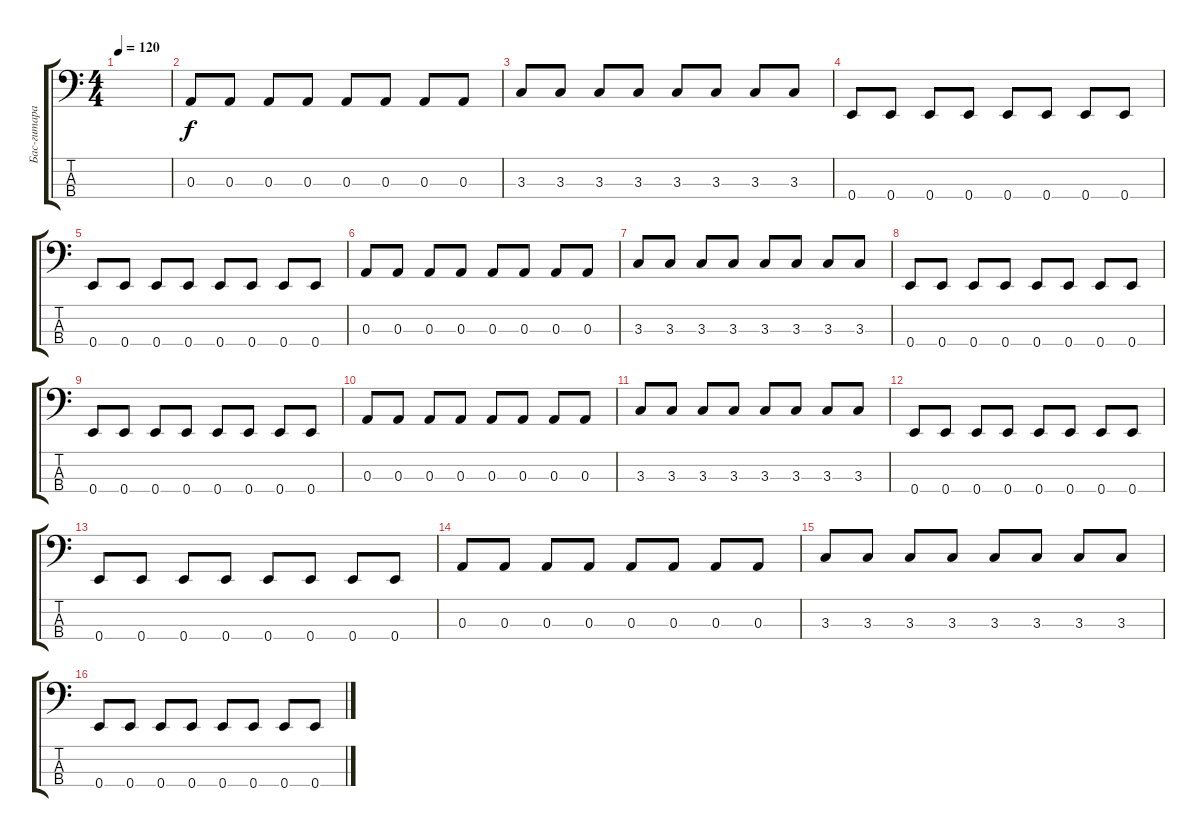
\track ("Бас-гитара" "Бас-гитара") {instrument electricbassfinger}
\staff {score tabs}
\tuning (G2 D2 A1 E1) {hide}
\ts (4 4)
\tempo 120
\clef f4
\ks c
|
0.3.8 0.3.8 0.3.8 0.3.8 0.3.8 0.3.8 0.3.8 0.3.8 |
3.3.8 3.3.8 3.3.8 3.3.8 3.3.8 3.3.8 3.3.8 3.3.8 |
0.4.8 0.4.8 0.4.8 0.4.8 0.4.8 0.4.8 0.4.8 0.4.8 |
0.4.8 0.4.8 0.4.8 0.4.8 0.4.8 0.4.8 0.4.8 0.4.8 |
0.3.8 0.3.8 0.3.8 0.3.8 0.3.8 0.3.8 0.3.8 0.3.8 |
3.3.8 3.3.8 3.3.8 3.3.8 3.3.8 3.3.8 3.3.8 3.3.8 |
0.4.8 0.4.8 0.4.8 0.4.8 0.4.8 0.4.8 0.4.8 0.4.8 |
0.4.8 0.4.8 0.4.8 0.4.8 0.4.8 0.4.8 0.4.8 0.4.8 |
0.3.8 0.3.8 0.3.8 0.3.8 0.3.8 0.3.8 0.3.8 0.3.8 |
3.3.8 3.3.8 3.3.8 3.3.8 3.3.8 3.3.8 3.3.8 3.3.8 |
0.4.8 0.4.8 0.4.8 0.4.8 0.4.8 0.4.8 0.4.8 0.4.8 |
0.4.8 0.4.8 0.4.8 0.4.8 0.4.8 0.4.8 0.4.8 0.4.8 |
0.3.8 0.3.8 0.3.8 0.3.8 0.3.8 0.3.8 0.3.8 0.3.8 |
3.3.8 3.3.8 3.3.8 3.3.8 3.3.8 3.3.8 3.3.8 3.3.8 |
0.4.8 0.4.8 0.4.8 0.4.8 0.4.8 0.4.8 0.4.8 0.4.8
